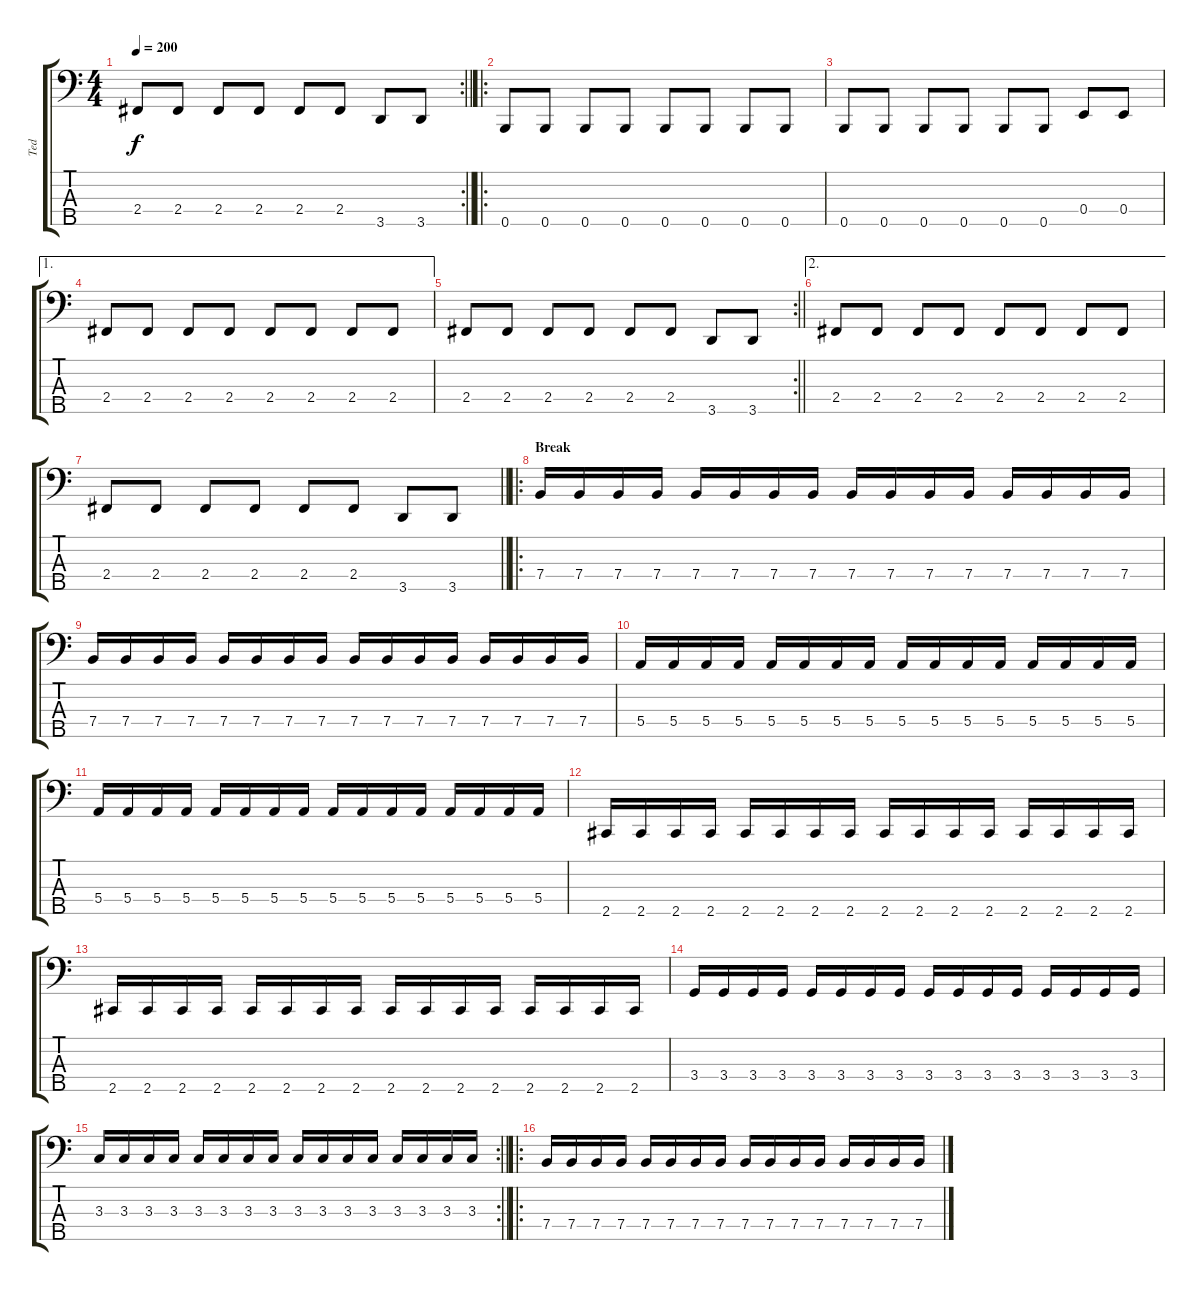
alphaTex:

\track ("Ted" "Ted") {instrument electricbassfinger}
\staff {score tabs}
\tuning (G2 D2 A1 E1 B0) {hide}
\rc 2
\ts (4 4)
\tempo 200
\clef f4
\barLineRight lightlight
\ks c
2.4.8{dy f} 2.4.8 2.4.8 2.4.8 2.4.8 2.4.8 3.5.8 3.5.8 |
\ro
0.5.8 0.5.8 0.5.8 0.5.8 0.5.8 0.5.8 0.5.8 0.5.8 |
0.5.8 0.5.8 0.5.8 0.5.8 0.5.8 0.5.8 0.4.8 0.4.8 |
\ae 1
2.4.8 2.4.8 2.4.8 2.4.8 2.4.8 2.4.8 2.4.8 2.4.8 |
\rc 2
\barLineRight lightlight
2.4.8 2.4.8 2.4.8 2.4.8 2.4.8 2.4.8 3.5.8 3.5.8 |
\ae 2
2.4.8 2.4.8 2.4.8 2.4.8 2.4.8 2.4.8 2.4.8 2.4.8 |
\barLineRight lightlight
2.4.8 2.4.8 2.4.8 2.4.8 2.4.8 2.4.8 3.5.8 3.5.8 |
\ro
\section ("" "Break")
7.4.16 7.4.16 7.4.16 7.4.16 7.4.16 7.4.16 7.4.16 7.4.16 7.4.16 7.4.16 7.4.16 7.4.16 7.4.16 7.4.16 7.4.16 7.4.16 |
7.4.16 7.4.16 7.4.16 7.4.16 7.4.16 7.4.16 7.4.16 7.4.16 7.4.16 7.4.16 7.4.16 7.4.16 7.4.16 7.4.16 7.4.16 7.4.16 |
5.4.16 5.4.16 5.4.16 5.4.16 5.4.16 5.4.16 5.4.16 5.4.16 5.4.16 5.4.16 5.4.16 5.4.16 5.4.16 5.4.16 5.4.16 5.4.16 |
5.4.16 5.4.16 5.4.16 5.4.16 5.4.16 5.4.16 5.4.16 5.4.16 5.4.16 5.4.16 5.4.16 5.4.16 5.4.16 5.4.16 5.4.16 5.4.16 |
2.5.16 2.5.16 2.5.16 2.5.16 2.5.16 2.5.16 2.5.16 2.5.16 2.5.16 2.5.16 2.5.16 2.5.16 2.5.16 2.5.16 2.5.16 2.5.16 |
2.5.16 2.5.16 2.5.16 2.5.16 2.5.16 2.5.16 2.5.16 2.5.16 2.5.16 2.5.16 2.5.16 2.5.16 2.5.16 2.5.16 2.5.16 2.5.16 |
3.4.16 3.4.16 3.4.16 3.4.16 3.4.16 3.4.16 3.4.16 3.4.16 3.4.16 3.4.16 3.4.16 3.4.16 3.4.16 3.4.16 3.4.16 3.4.16 |
\rc 2
\barLineRight lightlight
3.3.16 3.3.16 3.3.16 3.3.16 3.3.16 3.3.16 3.3.16 3.3.16 3.3.16 3.3.16 3.3.16 3.3.16 3.3.16 3.3.16 3.3.16 3.3.16 |
\ro
\section ("" "")
7.4.16 7.4.16 7.4.16 7.4.16 7.4.16 7.4.16 7.4.16 7.4.16 7.4.16 7.4.16 7.4.16 7.4.16 7.4.16 7.4.16 7.4.16 7.4.16
